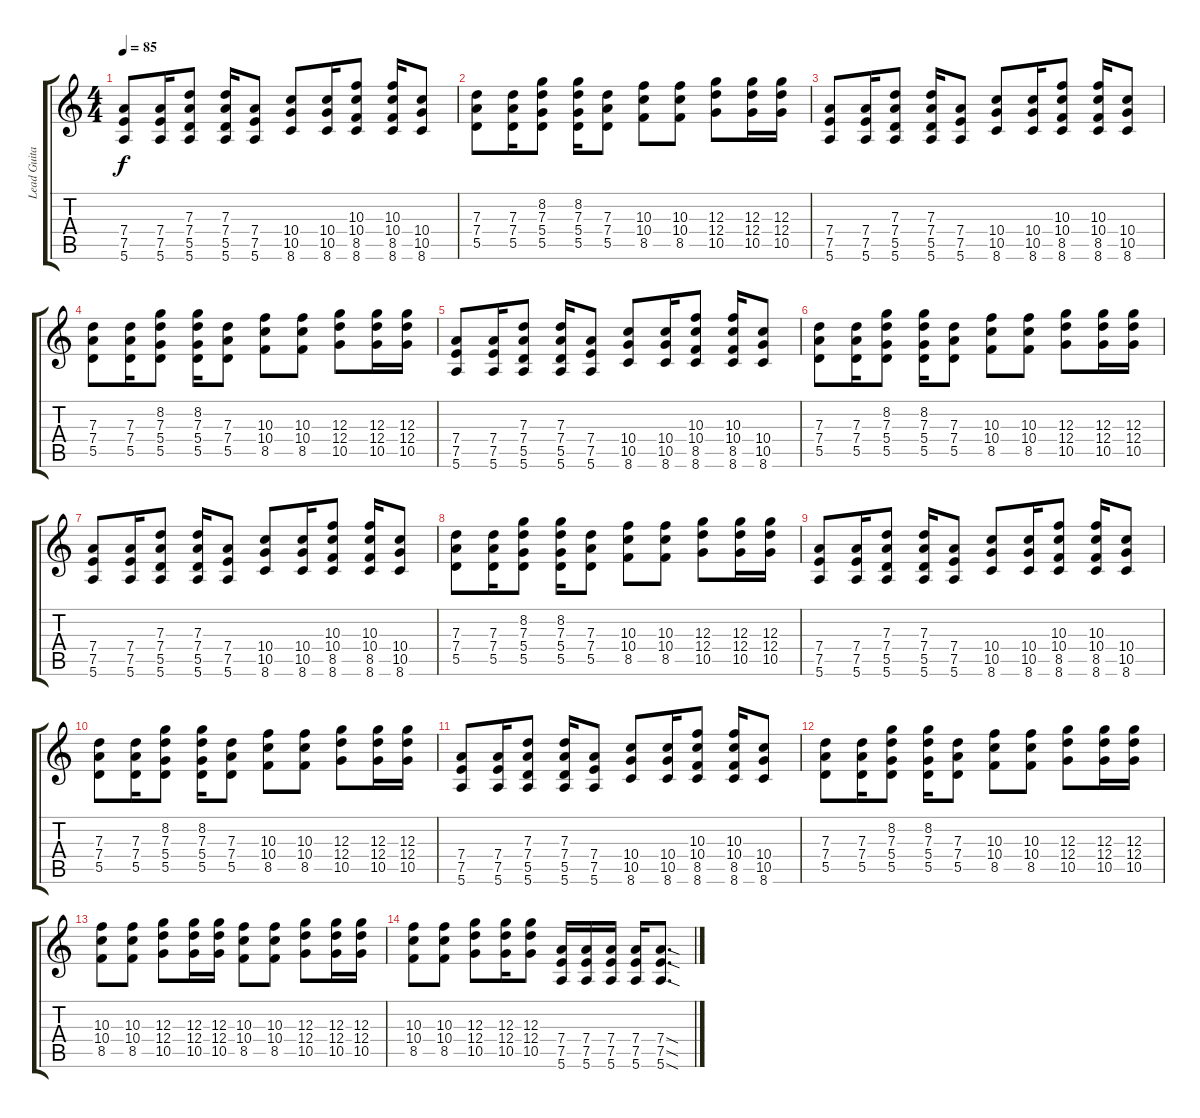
\track ("Lead Guitar" "Lead Guita") {instrument overdrivenguitar}
\staff {score tabs}
\tuning (E4 B3 G3 D3 A2 E2) {hide}
\ts (4 4)
\tempo 85
\clef g2
\ks c
(7.4 7.5 5.6).8{dy f} (7.4 7.5 5.6).16 (7.3 7.4 5.5 5.6).8 (7.3 7.4 5.5 5.6).16 (7.4 7.5 5.6).8 (10.4 10.5 8.6).8 (10.4 10.5 8.6).16 (10.3 10.4 8.5 8.6).8 (10.3 10.4 8.5 8.6).16 (10.4 10.5 8.6).8 |
(7.3 7.4 5.5).8 (7.3 7.4 5.5).16 (8.2 7.3 5.4 5.5).8 (8.2 7.3 5.4 5.5).16 (7.3 7.4 5.5).8 (10.3 10.4 8.5).8 (10.3 10.4 8.5).8 (12.3 12.4 10.5).8 (12.3 12.4 10.5).16 (12.3 12.4 10.5).16 |
(7.4 7.5 5.6).8 (7.4 7.5 5.6).16 (7.3 7.4 5.5 5.6).8 (7.3 7.4 5.5 5.6).16 (7.4 7.5 5.6).8 (10.4 10.5 8.6).8 (10.4 10.5 8.6).16 (10.3 10.4 8.5 8.6).8 (10.3 10.4 8.5 8.6).16 (10.4 10.5 8.6).8 |
(7.3 7.4 5.5).8 (7.3 7.4 5.5).16 (8.2 7.3 5.4 5.5).8 (8.2 7.3 5.4 5.5).16 (7.3 7.4 5.5).8 (10.3 10.4 8.5).8 (10.3 10.4 8.5).8 (12.3 12.4 10.5).8 (12.3 12.4 10.5).16 (12.3 12.4 10.5).16 |
(7.4 7.5 5.6).8 (7.4 7.5 5.6).16 (7.3 7.4 5.5 5.6).8 (7.3 7.4 5.5 5.6).16 (7.4 7.5 5.6).8 (10.4 10.5 8.6).8 (10.4 10.5 8.6).16 (10.3 10.4 8.5 8.6).8 (10.3 10.4 8.5 8.6).16 (10.4 10.5 8.6).8 |
(7.3 7.4 5.5).8 (7.3 7.4 5.5).16 (8.2 7.3 5.4 5.5).8 (8.2 7.3 5.4 5.5).16 (7.3 7.4 5.5).8 (10.3 10.4 8.5).8 (10.3 10.4 8.5).8 (12.3 12.4 10.5).8 (12.3 12.4 10.5).16 (12.3 12.4 10.5).16 |
(7.4 7.5 5.6).8 (7.4 7.5 5.6).16 (7.3 7.4 5.5 5.6).8 (7.3 7.4 5.5 5.6).16 (7.4 7.5 5.6).8 (10.4 10.5 8.6).8 (10.4 10.5 8.6).16 (10.3 10.4 8.5 8.6).8 (10.3 10.4 8.5 8.6).16 (10.4 10.5 8.6).8 |
(7.3 7.4 5.5).8 (7.3 7.4 5.5).16 (8.2 7.3 5.4 5.5).8 (8.2 7.3 5.4 5.5).16 (7.3 7.4 5.5).8 (10.3 10.4 8.5).8 (10.3 10.4 8.5).8 (12.3 12.4 10.5).8 (12.3 12.4 10.5).16 (12.3 12.4 10.5).16 |
(7.4 7.5 5.6).8 (7.4 7.5 5.6).16 (7.3 7.4 5.5 5.6).8 (7.3 7.4 5.5 5.6).16 (7.4 7.5 5.6).8 (10.4 10.5 8.6).8 (10.4 10.5 8.6).16 (10.3 10.4 8.5 8.6).8 (10.3 10.4 8.5 8.6).16 (10.4 10.5 8.6).8 |
(7.3 7.4 5.5).8 (7.3 7.4 5.5).16 (8.2 7.3 5.4 5.5).8 (8.2 7.3 5.4 5.5).16 (7.3 7.4 5.5).8 (10.3 10.4 8.5).8 (10.3 10.4 8.5).8 (12.3 12.4 10.5).8 (12.3 12.4 10.5).16 (12.3 12.4 10.5).16 |
(7.4 7.5 5.6).8 (7.4 7.5 5.6).16 (7.3 7.4 5.5 5.6).8 (7.3 7.4 5.5 5.6).16 (7.4 7.5 5.6).8 (10.4 10.5 8.6).8 (10.4 10.5 8.6).16 (10.3 10.4 8.5 8.6).8 (10.3 10.4 8.5 8.6).16 (10.4 10.5 8.6).8 |
(7.3 7.4 5.5).8 (7.3 7.4 5.5).16 (8.2 7.3 5.4 5.5).8 (8.2 7.3 5.4 5.5).16 (7.3 7.4 5.5).8 (10.3 10.4 8.5).8 (10.3 10.4 8.5).8 (12.3 12.4 10.5).8 (12.3 12.4 10.5).16 (12.3 12.4 10.5).16 |
(10.3 10.4 8.5).8 (10.3 10.4 8.5).8 (12.3 12.4 10.5).8 (12.3 12.4 10.5).16 (12.3 12.4 10.5).16 (10.3 10.4 8.5).8 (10.3 10.4 8.5).8 (12.3 12.4 10.5).8 (12.3 12.4 10.5).16 (12.3 12.4 10.5).16 |
(10.3 10.4 8.5).8 (10.3 10.4 8.5).8 (12.3 12.4 10.5).8 (12.3 12.4 10.5).16 (12.3 12.4 10.5).8 (7.4 7.5 5.6).16 (7.4 7.5 5.6).16 (7.4 7.5 5.6).16 (7.4 7.5 5.6).16 (7.4{sod} 7.5{sod} 5.6{sod}).8{d}
